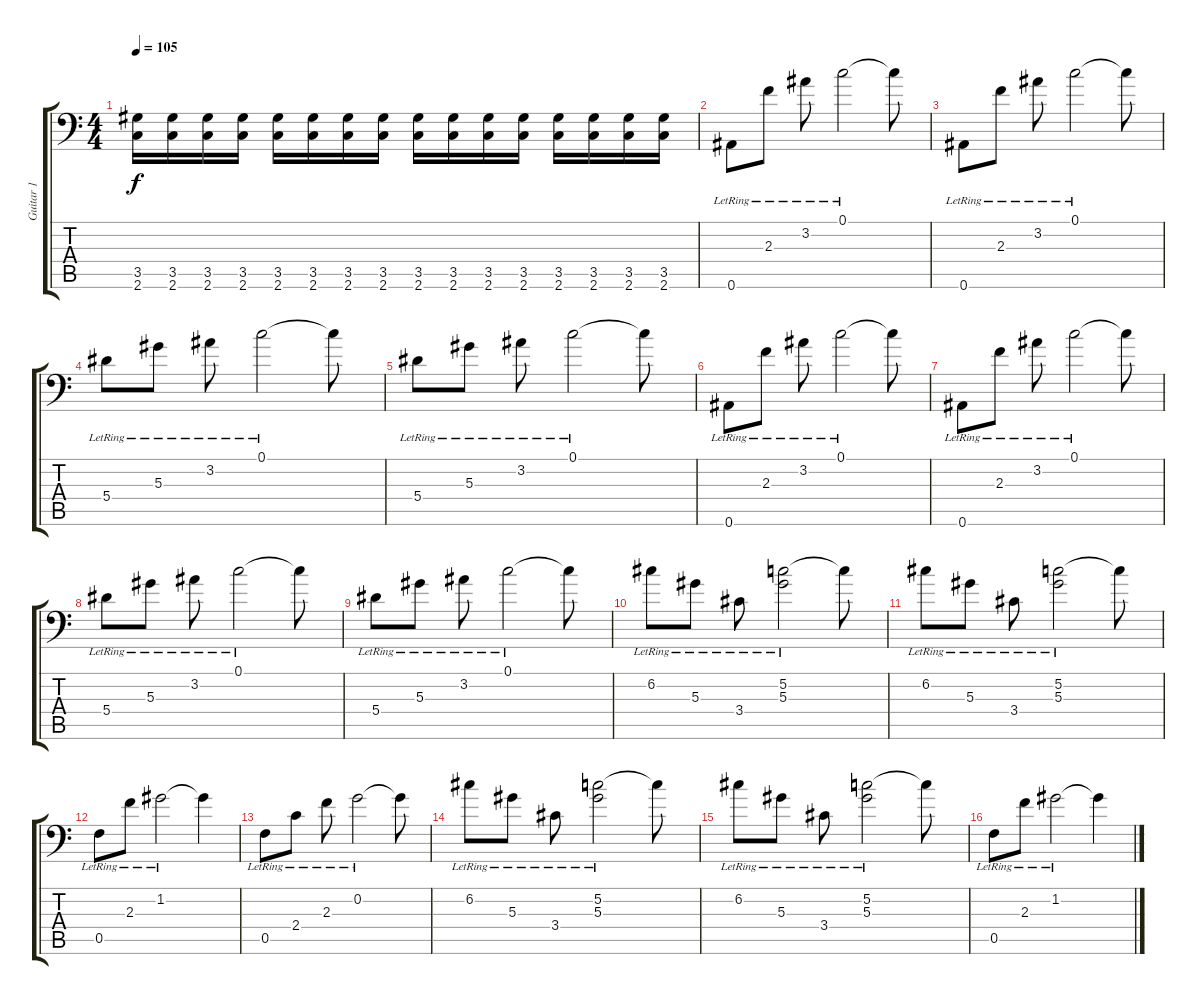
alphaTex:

\track ("Guitar 1" "Guitar 1") {instrument distortionguitar}
\staff {score tabs}
\tuning (C4 G3 Eb3 Bb2 F2 Bb1) {hide}
\ts (4 4)
\tempo 105
\clef f4
\ks c
(3.5 2.6).16{dy f} (3.5 2.6).16 (3.5 2.6).16 (3.5 2.6).16 (3.5 2.6).16 (3.5 2.6).16 (3.5 2.6).16 (3.5 2.6).16 (3.5 2.6).16 (3.5 2.6).16 (3.5 2.6).16 (3.5 2.6).16 (3.5 2.6).16 (3.5 2.6).16 (3.5 2.6).16 (3.5 2.6).16 |
0.6{lr}.8{instrument electricguitarclean} 2.3{lr}.8 3.2{lr}.8 0.1{lr}.2 0.1{t}.8 |
0.6{lr}.8{instrument electricguitarclean} 2.3{lr}.8 3.2{lr}.8 0.1{lr}.2 0.1{t}.8 |
5.4{lr}.8{instrument electricguitarclean} 5.3{lr}.8 3.2{lr}.8 0.1{lr}.2 0.1{t}.8 |
5.4{lr}.8{instrument electricguitarclean} 5.3{lr}.8 3.2{lr}.8 0.1{lr}.2 0.1{t}.8 |
0.6{lr}.8{instrument electricguitarclean} 2.3{lr}.8 3.2{lr}.8 0.1{lr}.2 0.1{t}.8 |
0.6{lr}.8{instrument electricguitarclean} 2.3{lr}.8 3.2{lr}.8 0.1{lr}.2 0.1{t}.8 |
5.4{lr}.8{instrument electricguitarclean} 5.3{lr}.8 3.2{lr}.8 0.1{lr}.2 0.1{t}.8 |
5.4{lr}.8{instrument electricguitarclean} 5.3{lr}.8 3.2{lr}.8 0.1{lr}.2 0.1{t}.8 |
6.2{lr}.8{instrument electricguitarclean} 5.3{lr}.8 3.4{lr}.8 (5.2{lr} 5.3{lr}).2 5.2{t}.8 |
6.2{lr}.8{instrument electricguitarclean} 5.3{lr}.8 3.4{lr}.8 (5.2{lr} 5.3{lr}).2 5.2{t}.8 |
0.5{lr}.8{instrument electricguitarclean} 2.3{lr}.8 1.2{lr}.2 1.2{t}.4 |
0.5{lr}.8{instrument electricguitarclean} 2.4{lr}.8 2.3{lr}.8 0.2{lr}.2 0.2{t}.8 |
6.2{lr}.8{instrument electricguitarclean} 5.3{lr}.8 3.4{lr}.8 (5.2{lr} 5.3{lr}).2 5.2{t}.8 |
6.2{lr}.8{instrument electricguitarclean} 5.3{lr}.8 3.4{lr}.8 (5.2{lr} 5.3{lr}).2 5.2{t}.8 |
0.5{lr}.8{instrument electricguitarclean} 2.3{lr}.8 1.2{lr}.2 1.2{t}.4
